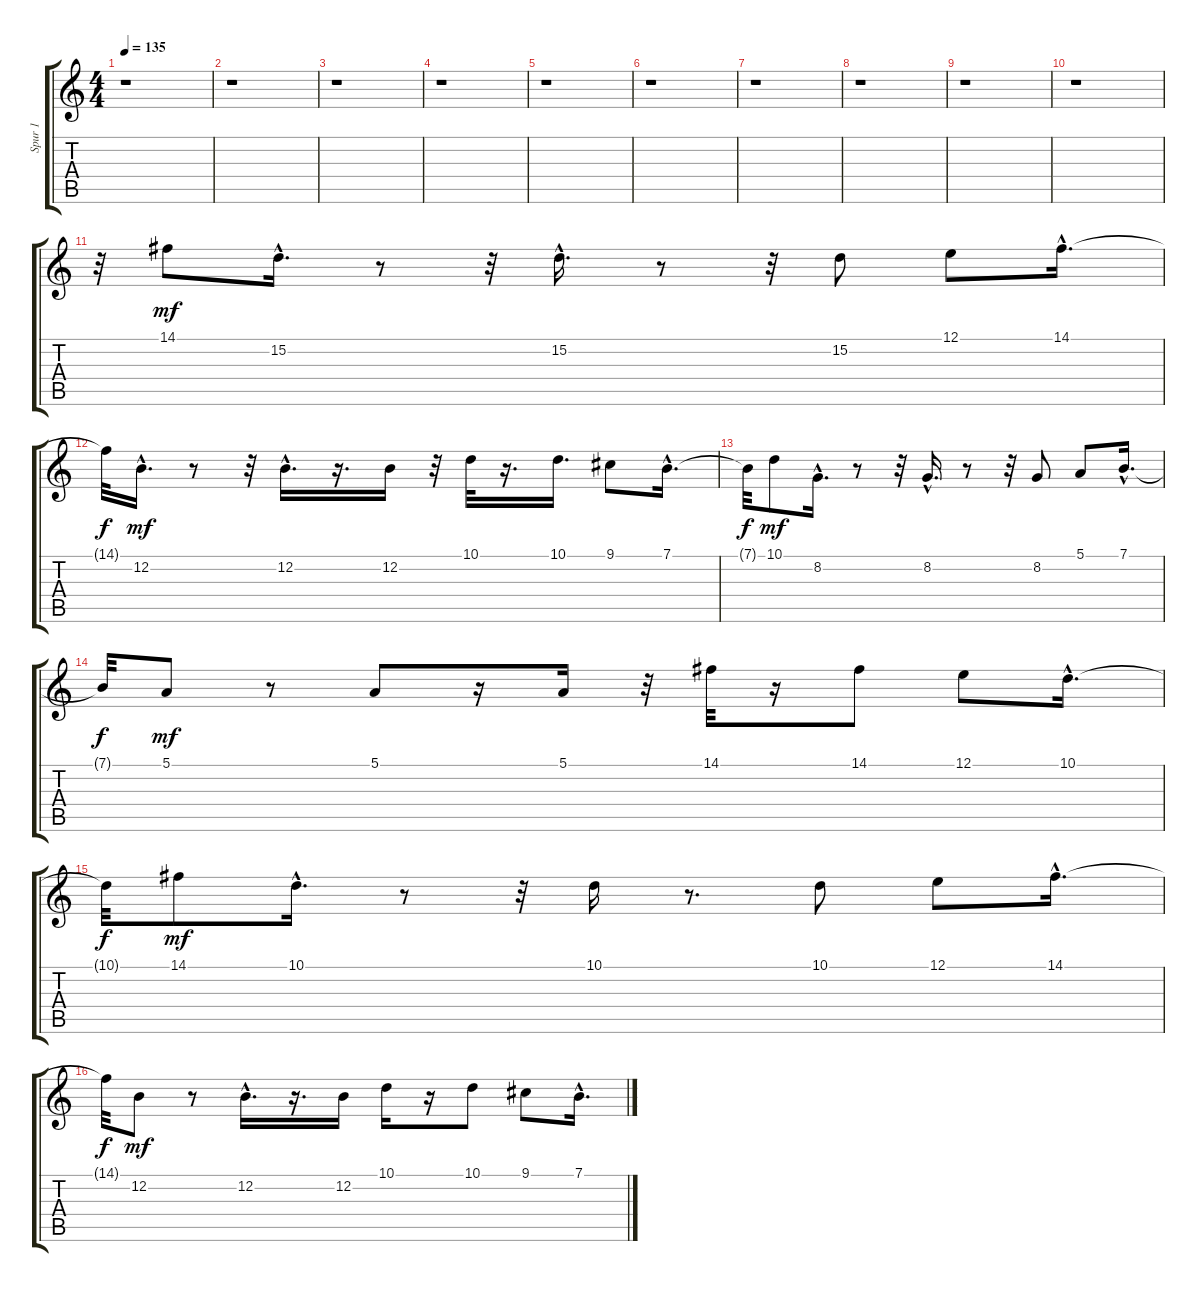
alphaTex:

\track ("Spur 1" "Spur 1") {instrument synthbrass1}
\staff {score tabs}
\tuning (E4 B3 G3 D3 A2 E2) {hide}
\ts (4 4)
\tempo 135
\clef g2
\ks c
r.1{dy f} |
r.1 |
r.1 |
r.1 |
r.1 |
r.1 |
r.1 |
r.1 |
r.1 |
r.1 |
r.32 14.1.8{dy mf volume 12 instrument synthbrass1} 15.2{hac}.16{d} r.8 r.32 15.2{hac}.16{d} r.8 r.32 15.2.8 12.1.8 14.1{hac}.16{d} |
14.1{t}.32{dy f} 12.2{hac}.16{d dy mf} r.8 r.32 12.2{hac}.16{d} r.16{d} 12.2.16 r.32 10.1.32 r.16{d} 10.1.16{d} 9.1.8 7.1{hac}.16{d} |
7.1{t}.32{dy f} 10.1.8{dy mf} 8.2{hac}.16{d} r.8 r.32 8.2{hac}.16{d} r.8 r.32 8.2.8 5.1.8 7.1{hac}.16{d} |
7.1{t}.32{dy f} 5.1.8{dy mf} r.8 5.1.8 r.16 5.1.16 r.32 14.1.32 r.16 14.1.8 12.1.8 10.1{hac}.16{d} |
10.1{t}.32{dy f} 14.1.8{dy mf} 10.1{hac}.16{d} r.8 r.32 10.1.16 r.8{d} 10.1.8 12.1.8 14.1{hac}.16{d} |
14.1{t}.32{dy f} 12.2.8{dy mf} r.8 12.2{hac}.16{d} r.16{d} 12.2.16 10.1.16 r.16 10.1.8 9.1.8 7.1{hac}.16{d}
